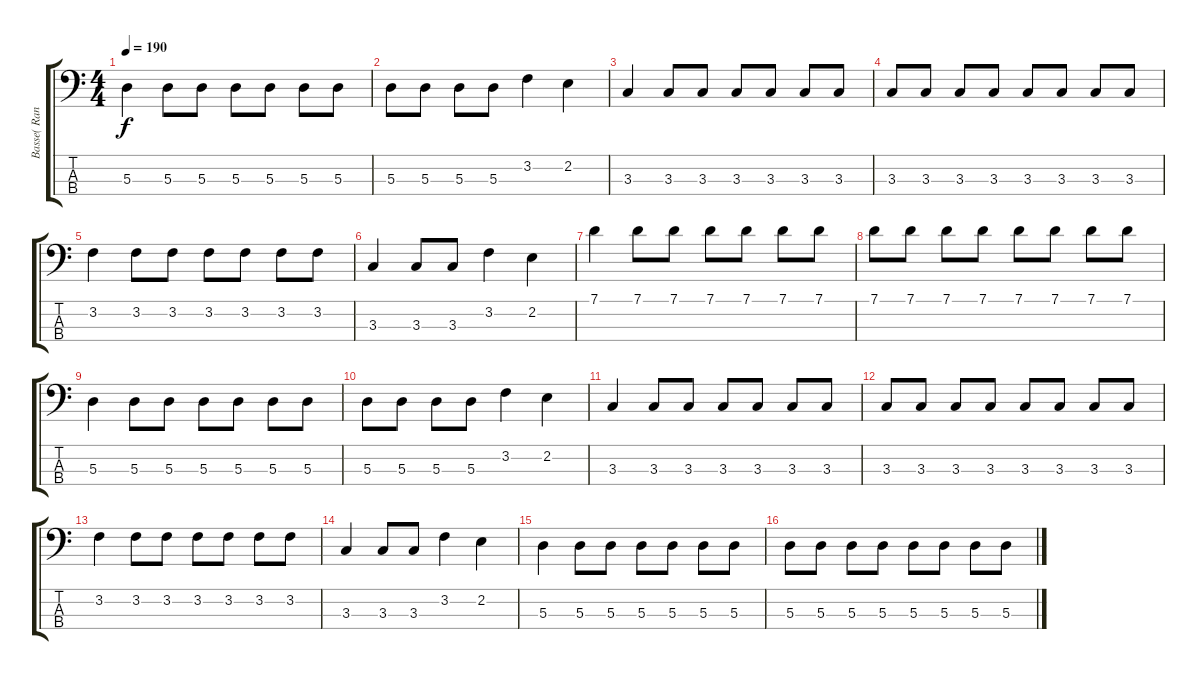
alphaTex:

\track ("Basse( Randy Bradbury )" "Basse( Ran") {instrument electricbasspick}
\staff {score tabs}
\tuning (G2 D2 A1 E1) {hide}
\ts (4 4)
\tempo 190
\clef f4
\ks c
5.3.4{dy f} 5.3.8 5.3.8 5.3.8 5.3.8 5.3.8 5.3.8 |
5.3.8 5.3.8 5.3.8 5.3.8 3.2.4 2.2.4 |
3.3.4 3.3.8 3.3.8 3.3.8 3.3.8 3.3.8 3.3.8 |
3.3.8 3.3.8 3.3.8 3.3.8 3.3.8 3.3.8 3.3.8 3.3.8 |
3.2.4 3.2.8 3.2.8 3.2.8 3.2.8 3.2.8 3.2.8 |
3.3.4 3.3.8 3.3.8 3.2.4 2.2.4 |
7.1.4 7.1.8 7.1.8 7.1.8 7.1.8 7.1.8 7.1.8 |
7.1.8 7.1.8 7.1.8 7.1.8 7.1.8 7.1.8 7.1.8 7.1.8 |
5.3.4 5.3.8 5.3.8 5.3.8 5.3.8 5.3.8 5.3.8 |
5.3.8 5.3.8 5.3.8 5.3.8 3.2.4 2.2.4 |
3.3.4 3.3.8 3.3.8 3.3.8 3.3.8 3.3.8 3.3.8 |
3.3.8 3.3.8 3.3.8 3.3.8 3.3.8 3.3.8 3.3.8 3.3.8 |
3.2.4 3.2.8 3.2.8 3.2.8 3.2.8 3.2.8 3.2.8 |
3.3.4 3.3.8 3.3.8 3.2.4 2.2.4 |
5.3.4 5.3.8 5.3.8 5.3.8 5.3.8 5.3.8 5.3.8 |
5.3.8 5.3.8 5.3.8 5.3.8 5.3.8 5.3.8 5.3.8 5.3.8
